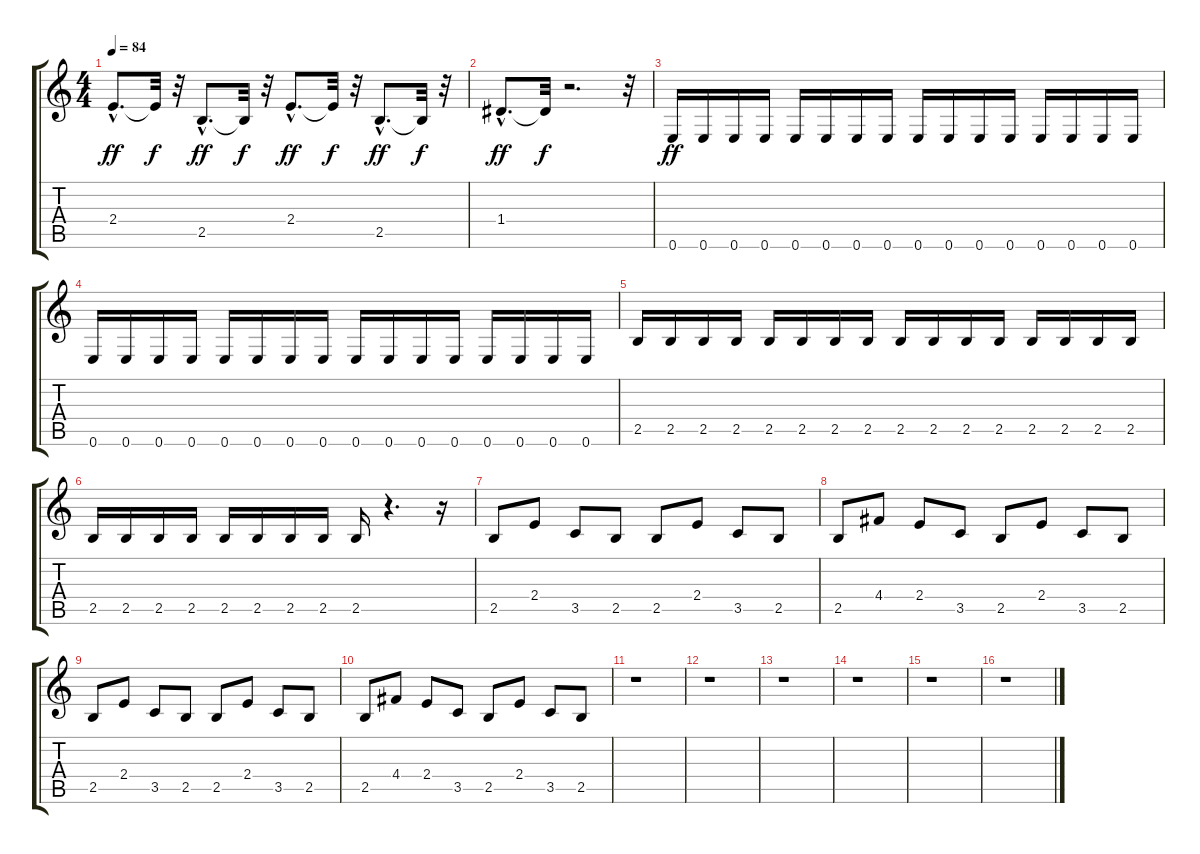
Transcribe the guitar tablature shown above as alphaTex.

\track "" {instrument distortionguitar}
\staff {score tabs}
\tuning (E4 B3 G3 D3 A2 E2) {hide}
\ts (4 4)
\tempo 84
\clef g2
\ks c
2.4{hac}.8{d dy ff} 2.4{t}.32{dy f} r.32 2.5{hac}.8{d dy ff} 2.5{t}.32{dy f} r.32 2.4{hac}.8{d dy ff} 2.4{t}.32{dy f} r.32 2.5{hac}.8{d dy ff} 2.5{t}.32{dy f} r.32 |
1.4{hac}.8{d dy ff} 1.4{t}.32{dy f} r.2{d} r.32 |
0.6.16{dy ff instrument distortionguitar} 0.6.16 0.6.16 0.6.16 0.6.16 0.6.16 0.6.16 0.6.16 0.6.16 0.6.16 0.6.16 0.6.16 0.6.16 0.6.16 0.6.16 0.6.16 |
0.6.16 0.6.16 0.6.16 0.6.16 0.6.16 0.6.16 0.6.16 0.6.16 0.6.16 0.6.16 0.6.16 0.6.16 0.6.16 0.6.16 0.6.16 0.6.16 |
2.5.16 2.5.16 2.5.16 2.5.16 2.5.16 2.5.16 2.5.16 2.5.16 2.5.16 2.5.16 2.5.16 2.5.16 2.5.16 2.5.16 2.5.16 2.5.16 |
2.5.16 2.5.16 2.5.16 2.5.16 2.5.16 2.5.16 2.5.16 2.5.16 2.5.16 r.4{d} r.16 |
2.5.8{instrument electricguitarjazz} 2.4.8 3.5.8 2.5.8 2.5.8 2.4.8 3.5.8 2.5.8 |
2.5.8 4.4.8 2.4.8 3.5.8 2.5.8 2.4.8 3.5.8 2.5.8 |
2.5.8 2.4.8 3.5.8 2.5.8 2.5.8 2.4.8 3.5.8 2.5.8 |
2.5.8 4.4.8 2.4.8 3.5.8 2.5.8 2.4.8 3.5.8 2.5.8 |
r.1 |
r.1 |
r.1 |
r.1 |
r.1 |
r.1
